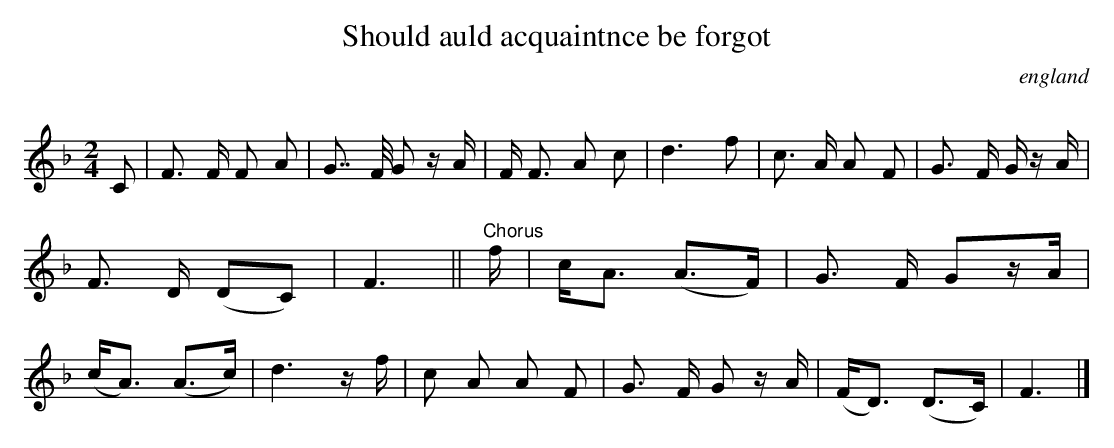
X:1
T:Should auld acquaintnce be forgot
O:england
Q:120
L:1/8
M:2/4
K:F
C|F3/2 F/ F A|G7/4 F/4 Gz/ A/|F/ F3/2 A c|d3f|\
c3/2 A/ A F|G3/2 F/ G/ z/ A/|F3/2 D/ (DC)|F3||\
"Chorus"f/|c/A3/2 (A3/2F/)|G3/2 F/ Gz/A/|(c/A3/2) (A3/2c/)|\
d3z/ f/|c A A F|G3/2 F/ G z/A/|(F/D3/2) (D3/2C/)|F3|]
